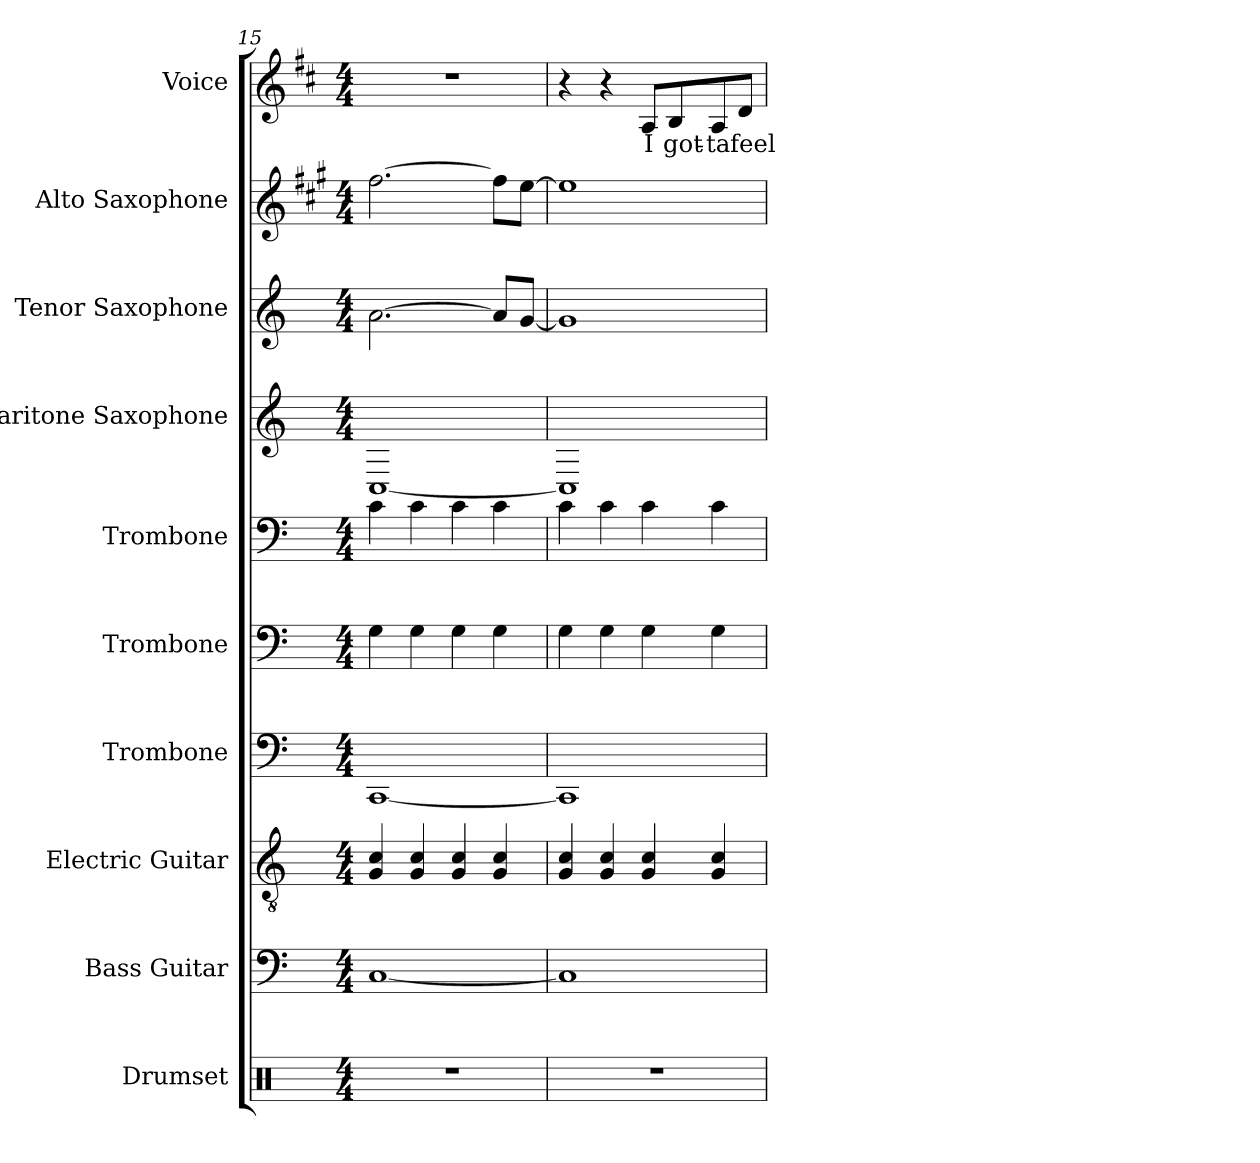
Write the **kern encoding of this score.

**kern	**kern	**kern	**kern	**kern	**kern	**kern	**kern	**kern	**kern	**text
*part10	*part9	*part8	*part7	*part6	*part5	*part4	*part3	*part2	*part1	*part1
*staff10	*staff9	*staff8	*staff7	*staff6	*staff5	*staff4	*staff3	*staff2	*staff1	*staff1
*I"Drumset	*I"Bass Guitar	*I"Electric Guitar	*I"Trombone	*I"Trombone	*I"Trombone	*I"Baritone Saxophone	*I"Tenor Saxophone	*I"Alto Saxophone	*I"Voice	*
*I'Drs.	*I'B. Guit.	*I'El. Guit.	*I'Tbn.	*I'Tbn.	*I'Tbn.	*I'Bar. Sax.	*I'T. Sax.	*I'A. Sax.	*I'Vo.	*
!!LO:PB:g=z
*clefX	*clefF4	*clefGv2	*clefF4	*clefF4	*clefF4	*clefG2	*clefG2	*clefG2	*clefG2	*
*	*ITrd7c12	*	*	*	*	*ITrd12c21	*ITrd8c14	*ITrd5c9	*ITrd1c2	*
*k[]	*k[]	*k[]	*k[]	*k[]	*k[]	*k[]	*k[]	*k[]	*k[]	*
*M4/4	*M4/4	*M4/4	*M4/4	*M4/4	*M4/4	*M4/4	*M4/4	*M4/4	*M4/4	*
=15	=15	=15	=15	=15	=15	=15	=15	=15	=15	=15
1r	[1CC	4G/ 4c/	[1CC	4G\	4c\	[1CC	[2.A\	[2.a\	1r	.
.	.	4G/ 4c/	.	4G\	4c\	.	.	.	.	.
.	.	4G/ 4c/	.	4G\	4c\	.	.	.	.	.
.	.	4G/ 4c/	.	4G\	4c\	.	8A/L]	8a\L]	.	.
.	.	.	.	.	.	.	[8G/J	[8g\J	.	.
=16	=16	=16	=16	=16	=16	=16	=16	=16	=16	=16
1r	1CC]	4G/ 4c/	1CC]	4G\	4c\	1CC]	1G]	1g]	4r	.
.	.	4G/ 4c/	.	4G\	4c\	.	.	.	4r	.
!	!	!	!	!	!	!	!	!	!	!LO:LY:b
.	.	4G/ 4c/	.	4G\	4c\	.	.	.	8G/L	I
!	!	!	!	!	!	!	!	!	!	!LO:LY:b
.	.	.	.	.	.	.	.	.	8A/	got-
!	!	!	!	!	!	!	!	!	!	!LO:LY:b
.	.	4G/ 4c/	.	4G\	4c\	.	.	.	8G/	-ta
!	!	!	!	!	!	!	!	!	!	!LO:LY:b
.	.	.	.	.	.	.	.	.	8c/J	feel-
=	=	=	=	=	=	=	=	=	=	=
*-	*-	*-	*-	*-	*-	*-	*-	*-	*-	*-
